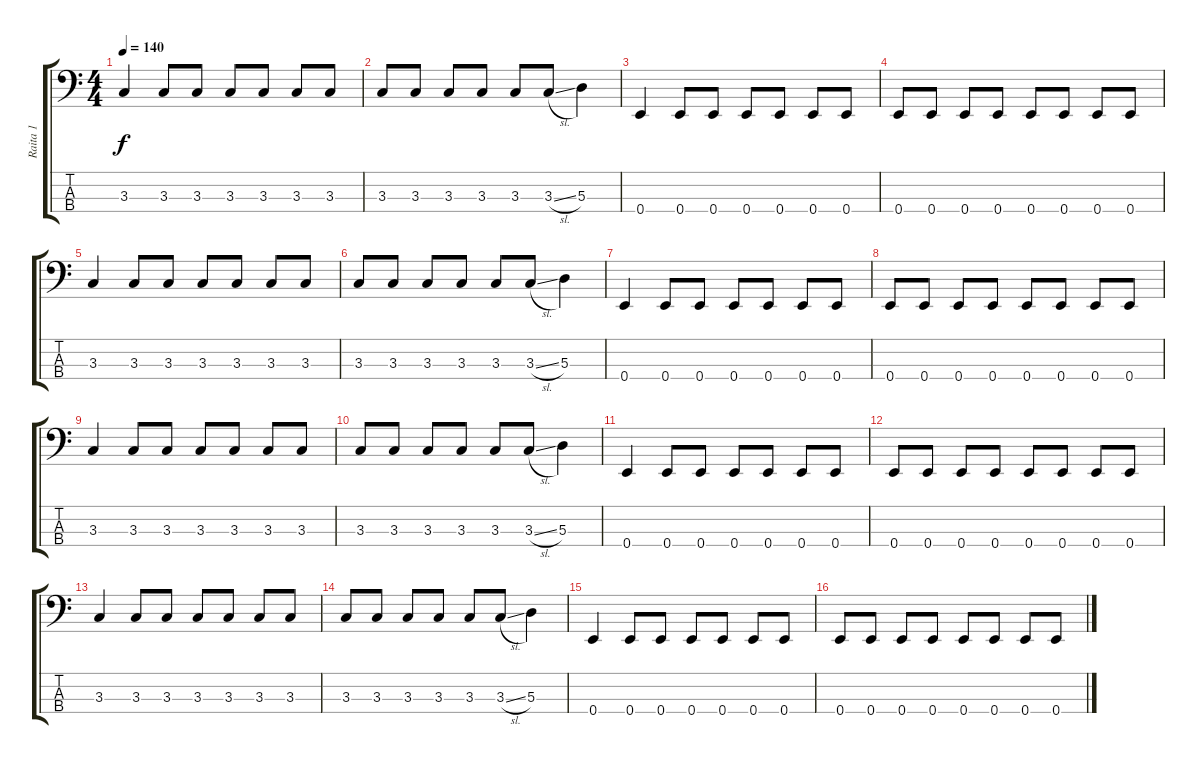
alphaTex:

\track ("Raita 1" "Raita 1") {instrument electricbassfinger}
\staff {score tabs}
\tuning (G2 D2 A1 E1) {hide}
\ts (4 4)
\tempo 140
\clef f4
\ks c
3.3.4{dy f} 3.3.8 3.3.8 3.3.8 3.3.8 3.3.8 3.3.8 |
3.3.8 3.3.8 3.3.8 3.3.8 3.3.8 3.3{sl}.8 5.3.4 |
0.4.4 0.4.8 0.4.8 0.4.8 0.4.8 0.4.8 0.4.8 |
0.4.8 0.4.8 0.4.8 0.4.8 0.4.8 0.4.8 0.4.8 0.4.8 |
3.3.4 3.3.8 3.3.8 3.3.8 3.3.8 3.3.8 3.3.8 |
3.3.8 3.3.8 3.3.8 3.3.8 3.3.8 3.3{sl}.8 5.3.4 |
0.4.4 0.4.8 0.4.8 0.4.8 0.4.8 0.4.8 0.4.8 |
0.4.8 0.4.8 0.4.8 0.4.8 0.4.8 0.4.8 0.4.8 0.4.8 |
3.3.4 3.3.8 3.3.8 3.3.8 3.3.8 3.3.8 3.3.8 |
3.3.8 3.3.8 3.3.8 3.3.8 3.3.8 3.3{sl}.8 5.3.4 |
0.4.4 0.4.8 0.4.8 0.4.8 0.4.8 0.4.8 0.4.8 |
0.4.8 0.4.8 0.4.8 0.4.8 0.4.8 0.4.8 0.4.8 0.4.8 |
3.3.4 3.3.8 3.3.8 3.3.8 3.3.8 3.3.8 3.3.8 |
3.3.8 3.3.8 3.3.8 3.3.8 3.3.8 3.3{sl}.8 5.3.4 |
0.4.4 0.4.8 0.4.8 0.4.8 0.4.8 0.4.8 0.4.8 |
0.4.8 0.4.8 0.4.8 0.4.8 0.4.8 0.4.8 0.4.8 0.4.8
